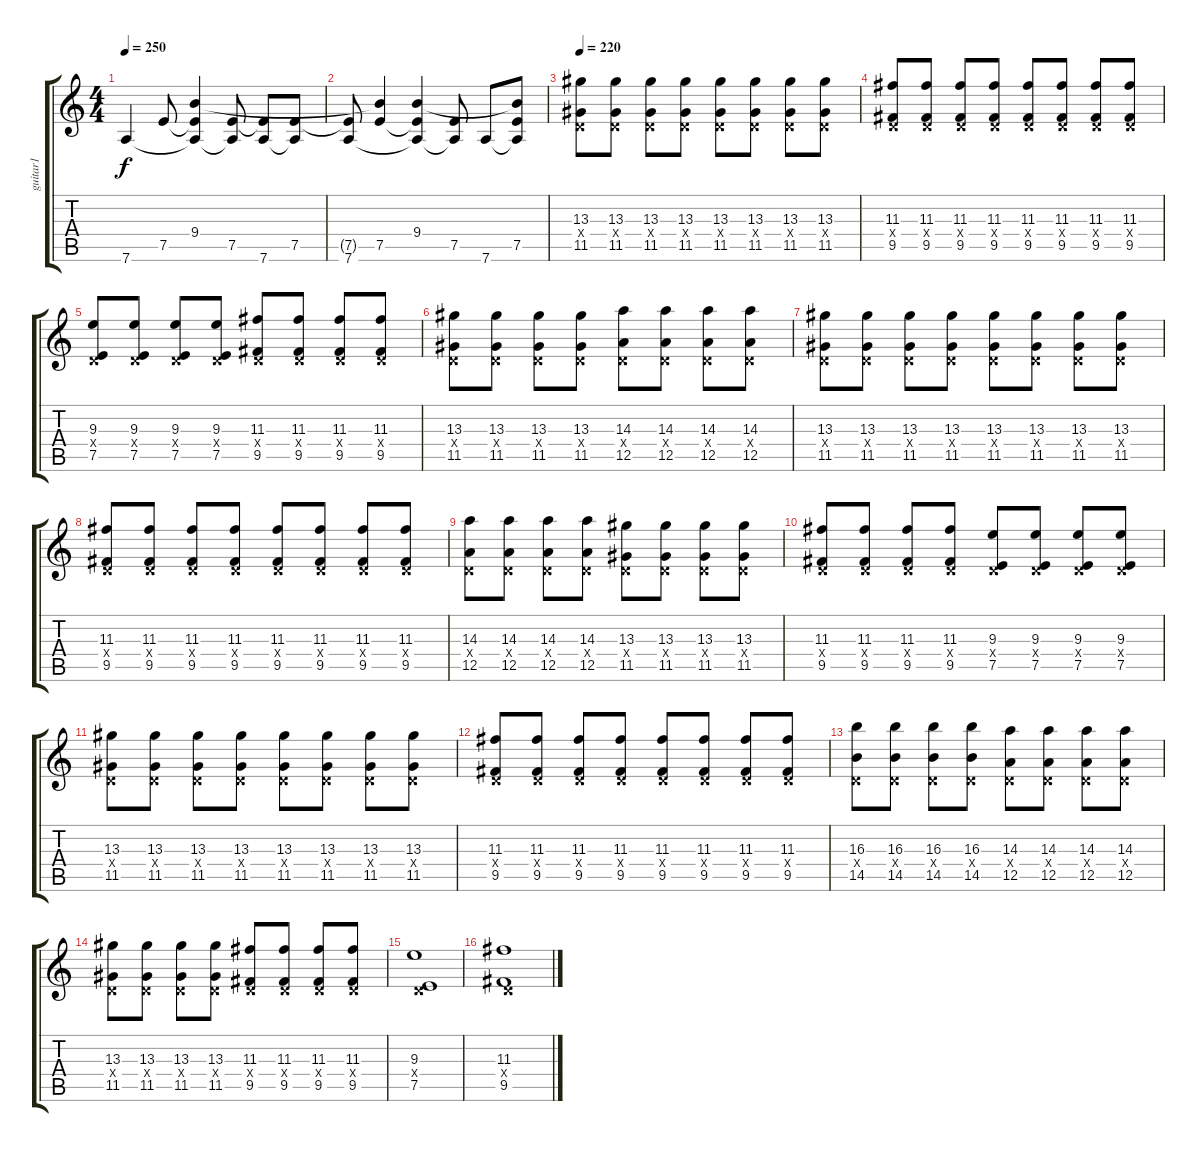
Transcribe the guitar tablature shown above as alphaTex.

\track ("guitar1" "guitar1") {instrument distortionguitar}
\staff {score tabs}
\tuning (E4 B3 G3 D3 A2 D2) {hide}
\ts (4 4)
\tempo 250
\tempo 180
\tempo 250
\clef g2
\ks c
7.6.4{dy f instrument distortionguitar} 7.5.8 (9.4 7.5{t} 7.6{t}).4 (7.5 7.6{t}).8 (7.5{t} 7.6).8 (7.5 7.6{t}).8 |
(7.5{t} 7.6).8 (9.4{t} 7.5).4 (9.4 7.5{t} 7.6{t}).4 (7.5 7.6{t}).8 7.6.8 (9.4{t} 7.5 7.6{t}).8 |
\tempo 220
(13.3 0.4{x} 11.5).8 (13.3 0.4{x} 11.5).8 (13.3 0.4{x} 11.5).8 (13.3 0.4{x} 11.5).8 (13.3 0.4{x} 11.5).8 (13.3 0.4{x} 11.5).8 (13.3 0.4{x} 11.5).8 (13.3 0.4{x} 11.5).8 |
(11.3 0.4{x} 9.5).8 (11.3 0.4{x} 9.5).8 (11.3 0.4{x} 9.5).8 (11.3 0.4{x} 9.5).8 (11.3 0.4{x} 9.5).8 (11.3 0.4{x} 9.5).8 (11.3 0.4{x} 9.5).8 (11.3 0.4{x} 9.5).8 |
(9.3 0.4{x} 7.5).8 (9.3 0.4{x} 7.5).8 (9.3 0.4{x} 7.5).8 (9.3 0.4{x} 7.5).8 (11.3 0.4{x} 9.5).8 (11.3 0.4{x} 9.5).8 (11.3 0.4{x} 9.5).8 (11.3 0.4{x} 9.5).8 |
(13.3 0.4{x} 11.5).8 (13.3 0.4{x} 11.5).8 (13.3 0.4{x} 11.5).8 (13.3 0.4{x} 11.5).8 (14.3 0.4{x} 12.5).8 (14.3 0.4{x} 12.5).8 (14.3 0.4{x} 12.5).8 (14.3 0.4{x} 12.5).8 |
(13.3 0.4{x} 11.5).8 (13.3 0.4{x} 11.5).8 (13.3 0.4{x} 11.5).8 (13.3 0.4{x} 11.5).8 (13.3 0.4{x} 11.5).8 (13.3 0.4{x} 11.5).8 (13.3 0.4{x} 11.5).8 (13.3 0.4{x} 11.5).8 |
(11.3 0.4{x} 9.5).8 (11.3 0.4{x} 9.5).8 (11.3 0.4{x} 9.5).8 (11.3 0.4{x} 9.5).8 (11.3 0.4{x} 9.5).8 (11.3 0.4{x} 9.5).8 (11.3 0.4{x} 9.5).8 (11.3 0.4{x} 9.5).8 |
(14.3 0.4{x} 12.5).8 (14.3 0.4{x} 12.5).8 (14.3 0.4{x} 12.5).8 (14.3 0.4{x} 12.5).8 (13.3 0.4{x} 11.5).8 (13.3 0.4{x} 11.5).8 (13.3 0.4{x} 11.5).8 (13.3 0.4{x} 11.5).8 |
(11.3 0.4{x} 9.5).8 (11.3 0.4{x} 9.5).8 (11.3 0.4{x} 9.5).8 (11.3 0.4{x} 9.5).8 (9.3 0.4{x} 7.5).8 (9.3 0.4{x} 7.5).8 (9.3 0.4{x} 7.5).8 (9.3 0.4{x} 7.5).8 |
(13.3 0.4{x} 11.5).8 (13.3 0.4{x} 11.5).8 (13.3 0.4{x} 11.5).8 (13.3 0.4{x} 11.5).8 (13.3 0.4{x} 11.5).8 (13.3 0.4{x} 11.5).8 (13.3 0.4{x} 11.5).8 (13.3 0.4{x} 11.5).8 |
(11.3 0.4{x} 9.5).8 (11.3 0.4{x} 9.5).8 (11.3 0.4{x} 9.5).8 (11.3 0.4{x} 9.5).8 (11.3 0.4{x} 9.5).8 (11.3 0.4{x} 9.5).8 (11.3 0.4{x} 9.5).8 (11.3 0.4{x} 9.5).8 |
(16.3 0.4{x} 14.5).8 (16.3 0.4{x} 14.5).8 (16.3 0.4{x} 14.5).8 (16.3 0.4{x} 14.5).8 (14.3 0.4{x} 12.5).8 (14.3 0.4{x} 12.5).8 (14.3 0.4{x} 12.5).8 (14.3 0.4{x} 12.5).8 |
(13.3 0.4{x} 11.5).8 (13.3 0.4{x} 11.5).8 (13.3 0.4{x} 11.5).8 (13.3 0.4{x} 11.5).8 (11.3 0.4{x} 9.5).8 (11.3 0.4{x} 9.5).8 (11.3 0.4{x} 9.5).8 (11.3 0.4{x} 9.5).8 |
(9.3 0.4{x} 7.5).1 |
(11.3 0.4{x} 9.5).1
